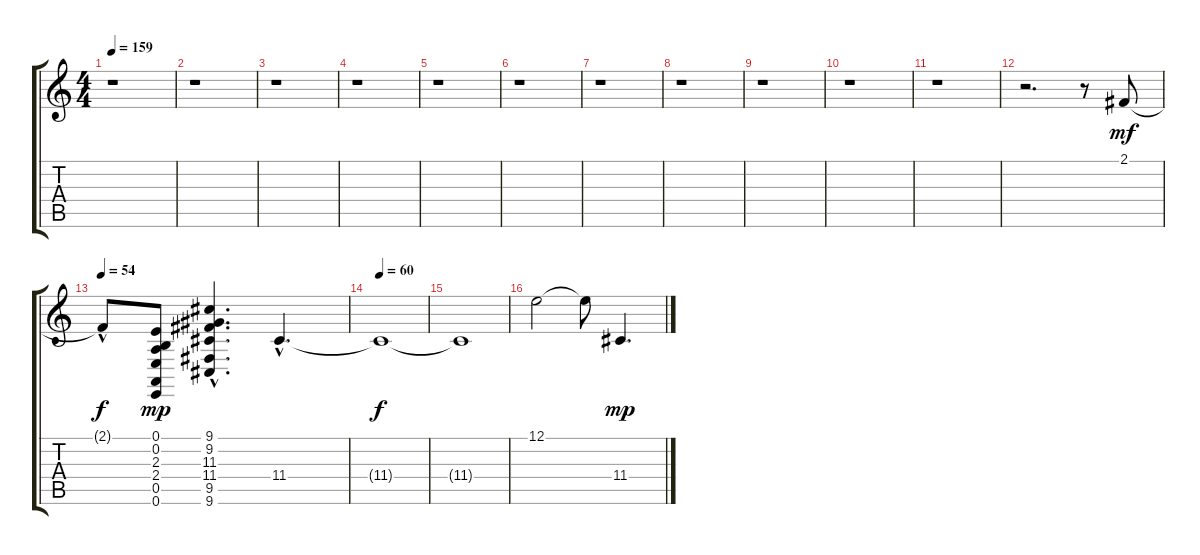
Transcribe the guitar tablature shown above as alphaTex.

\track "" {instrument stringensemble1}
\staff {score tabs}
\tuning (E4 B3 G3 D3 A2 E2) {hide}
\ts (4 4)
\tempo 159
\clef g2
\ks c
r.1{dy f} |
r.1 |
r.1 |
r.1 |
r.1 |
r.1 |
r.1 |
r.1 |
r.1 |
r.1 |
r.1 |
r.2{d} r.8 2.1.8{dy mf} |
\tempo 54
2.1{hac t}.8{dy f} (0.1 0.2 2.3 2.4 0.5 0.6).8{dy mp} (9.1{hac} 9.2{hac} 11.3{hac} 11.4{hac} 9.5{hac} 9.6{hac}).4{d} 11.4{hac}.4{d} |
\tempo 60
11.4{t}.1{dy f} |
11.4{t}.1 |
12.1.2 12.1{t}.8 11.4.4{d dy mp}
